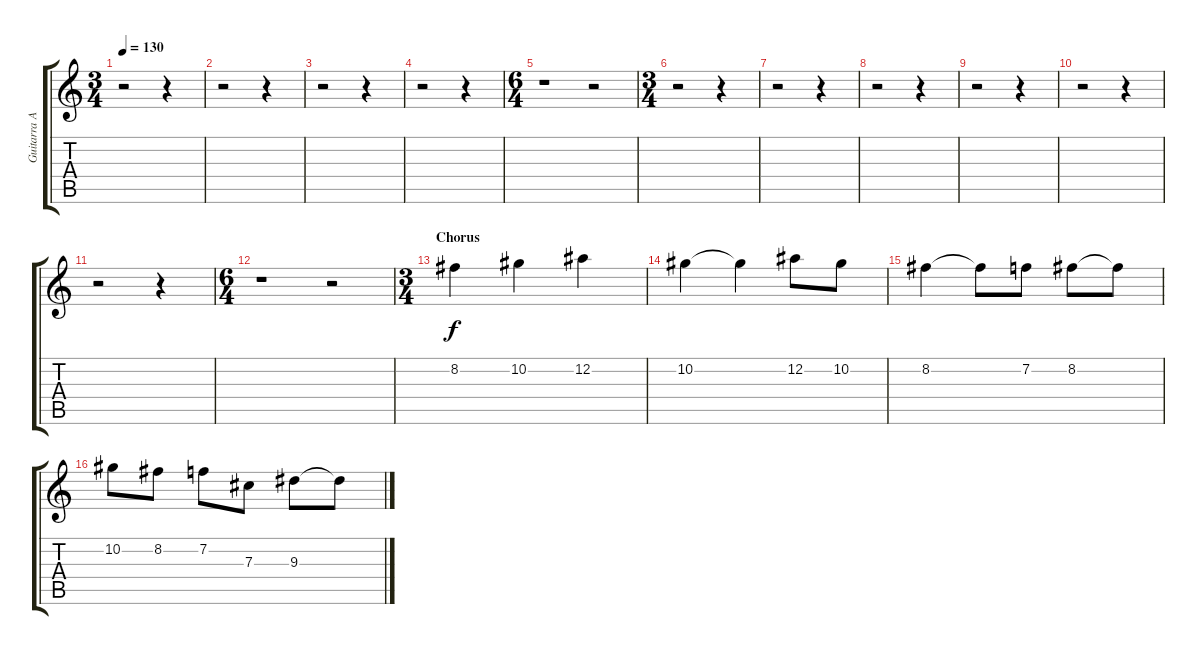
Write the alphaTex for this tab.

\track ("Guitarra Acustica (Lider)" "Guitarra A") {instrument acousticguitarnylon}
\staff {score tabs}
\tuning (Eb4 Bb3 Gb3 Db3 Ab2 Eb2) {hide}
\ts (3 4)
\tempo 130
\clef g2
\ks c
r.2{dy f} r.4 |
r.2 r.4 |
r.2 r.4 |
r.2 r.4 |
\ts (6 4)
r.1 r.2 |
\ts (3 4)
r.2 r.4 |
r.2 r.4 |
r.2 r.4 |
r.2 r.4 |
r.2 r.4 |
r.2 r.4 |
\ts (6 4)
r.1 r.2 |
\ts (3 4)
\section ("" "Chorus")
8.2.4 10.2.4 12.2.4 |
10.2.4 10.2{t}.4 12.2.8 10.2.8 |
8.2.4 8.2{t}.8 7.2.8 8.2.8 8.2{t}.8 |
10.2.8 8.2.8 7.2.8 7.3.8 9.3.8 9.3{t}.8
